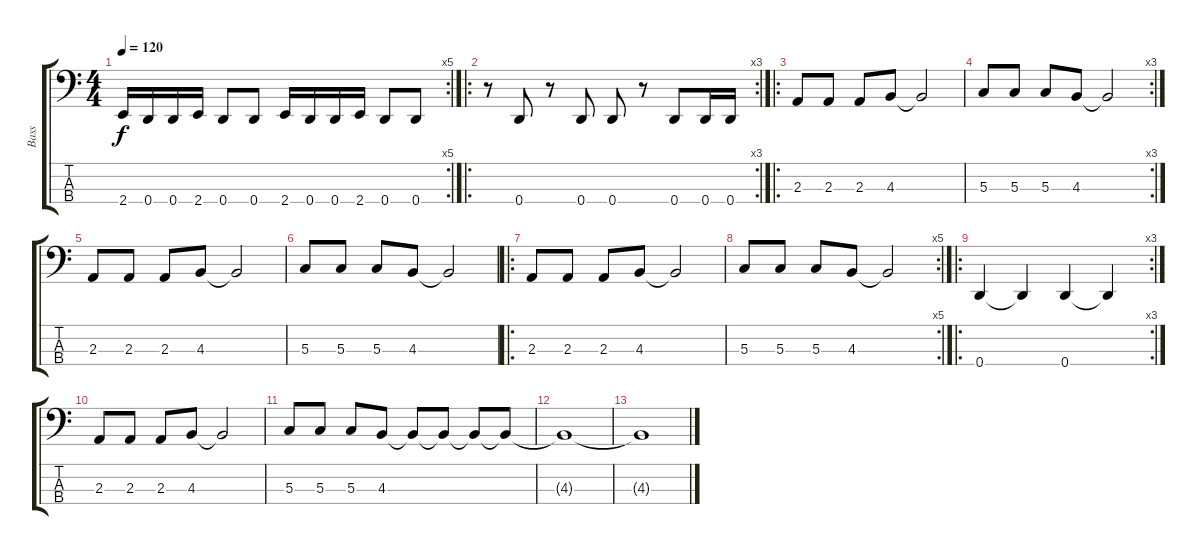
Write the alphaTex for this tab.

\track ("Bass" "Bass") {instrument electricbassfinger}
\staff {score tabs}
\tuning (F2 C2 G1 D1) {hide}
\rc 5
\ts (4 4)
\tempo 120
\clef f4
\ks c
2.4.16{dy f} 0.4.16 0.4.16 2.4.16 0.4.8 0.4.8 2.4.16 0.4.16 0.4.16 2.4.16 0.4.8 0.4.8 |
\ro
\rc 3
r.8 0.4.8 r.8 0.4.8 0.4.8 r.8 0.4.8 0.4.16 0.4.16 |
\ro
2.3.8{instrument electricbassfinger} 2.3.8 2.3.8 4.3.8 4.3{t}.2 |
\rc 3
5.3.8 5.3.8 5.3.8 4.3.8 4.3{t}.2 |
2.3.8 2.3.8 2.3.8 4.3.8 4.3{t}.2 |
5.3.8 5.3.8 5.3.8 4.3.8 4.3{t}.2 |
\ro
2.3.8 2.3.8 2.3.8 4.3.8 4.3{t}.2 |
\rc 5
5.3.8 5.3.8 5.3.8 4.3.8 4.3{t}.2 |
\ro
\rc 3
0.4.4 0.4{t}.4 0.4.4 0.4{t}.4 |
2.3.8 2.3.8 2.3.8 4.3.8 4.3{t}.2 |
5.3.8 5.3.8 5.3.8 4.3.8 4.3{t}.8 4.3{t}.8 4.3{t}.8 4.3{t}.8 |
4.3{t}.1 |
4.3{t}.1
